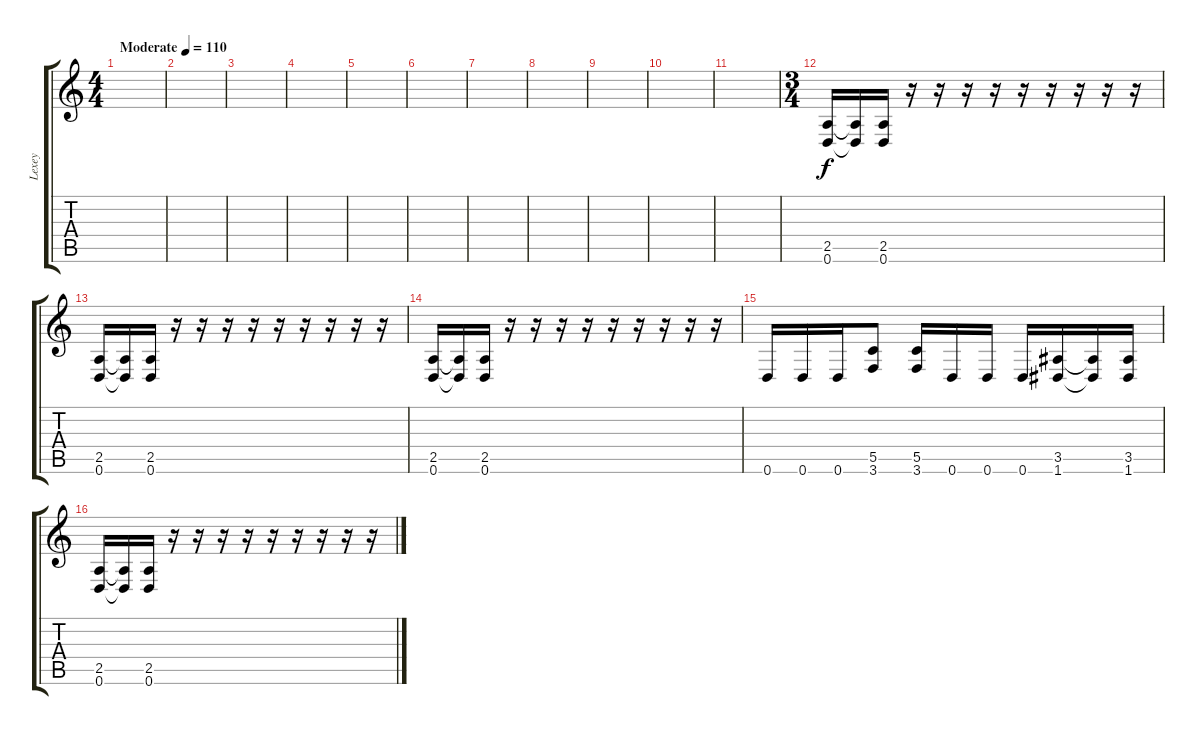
\track ("Lexey" "Lexey") {instrument overdrivenguitar}
\staff {score tabs}
\tuning (D4 A3 F3 C3 G2 D2) {hide}
\ts (4 4)
\tempo (110 "Moderate")
\clef g2
\ks c
|
|
|
|
|
|
|
|
|
|
|
\ts (3 4)
(2.5 0.6).16 (2.5{t} 0.6{t}).16 (2.5 0.6).16 r.16 r.16 r.16 r.16 r.16 r.16 r.16 r.16 r.16 |
(2.5 0.6).16 (2.5{t} 0.6{t}).16 (2.5 0.6).16 r.16 r.16 r.16 r.16 r.16 r.16 r.16 r.16 r.16 |
(2.5 0.6).16 (2.5{t} 0.6{t}).16 (2.5 0.6).16 r.16 r.16 r.16 r.16 r.16 r.16 r.16 r.16 r.16 |
0.6.16 0.6.16 0.6.16 (5.5 3.6).8 (5.5 3.6).16 0.6.16 0.6.16 0.6.16 (3.5 1.6).16 (3.5{t} 1.6{t}).16 (3.5 1.6).16 |
(2.5 0.6).16 (2.5{t} 0.6{t}).16 (2.5 0.6).16 r.16 r.16 r.16 r.16 r.16 r.16 r.16 r.16 r.16
